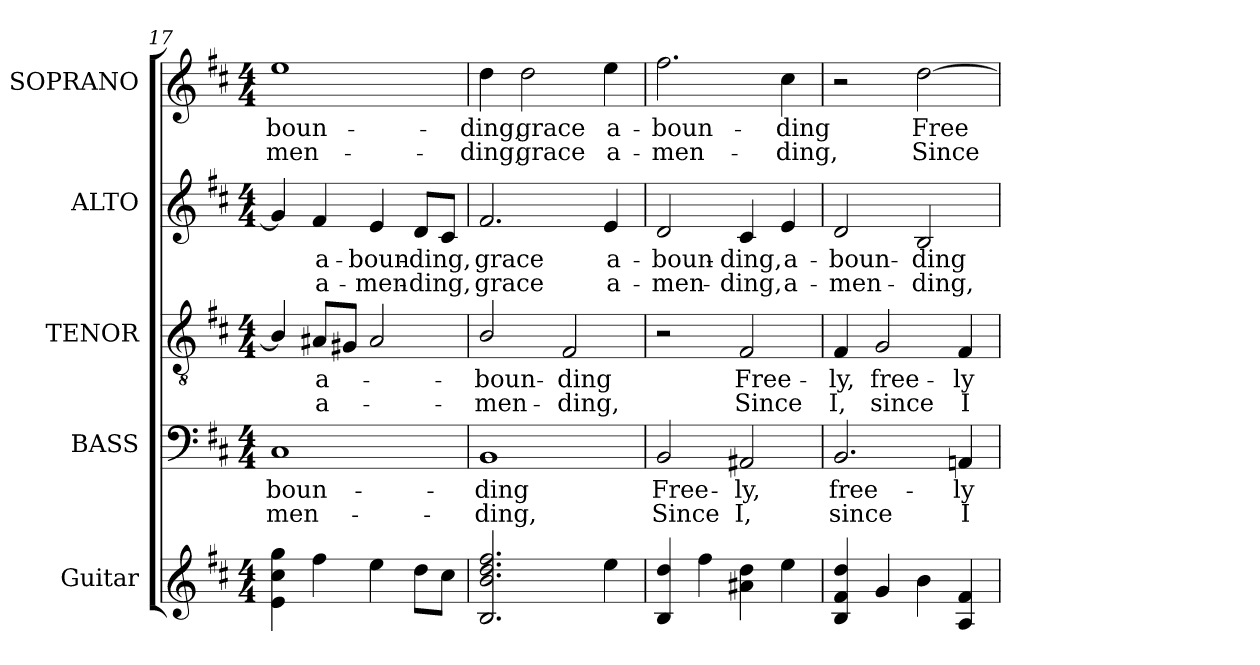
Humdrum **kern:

**kern	**kern	**text	**text	**kern	**text	**text	**kern	**text	**text	**kern	**text	**text
*part5	*part4	*part4	*part4	*part3	*part3	*part3	*part2	*part2	*part2	*part1	*part1	*part1
*staff5	*staff4	*staff4	*staff4	*staff3	*staff3	*staff3	*staff2	*staff2	*staff2	*staff1	*staff1	*staff1
*I"Guitar	*I"BASS	*	*	*I"TENOR	*	*	*I"ALTO	*	*	*I"SOPRANO	*	*
*	*I'B.	*	*	*I'T.	*	*	*I'A.	*	*	*I'S.	*	*
*clefG2	*clefF4	*	*	*clefGv2	*	*	*clefG2	*	*	*clefG2	*	*
*ITrd7c12	*	*	*	*ITrd7c12	*	*	*	*	*	*	*	*
*k[f#c#]	*k[f#c#]	*	*	*k[f#c#]	*	*	*k[f#c#]	*	*	*k[f#c#]	*	*
*D:	*D:	*	*	*D:	*	*	*D:	*	*	*D:	*	*
*M4/4	*M4/4	*	*	*M4/4	*	*	*M4/4	*	*	*M4/4	*	*
=17	=17	=17	=17	=17	=17	=17	=17	=17	=17	=17	=17	=17
!	!	!LO:LY:b:color=#000000	!LO:LY:b:color=#000000	!	!	!	!	!	!	!	!	!
!	!	!	!	!	!	!	!	!	!	!	!LO:LY:b:color=#000000	!LO:LY:b:color=#000000
4Ei\ 4c#i 4gi	1C#i	-boun-	-men-	4BBi/]	.	.	4gi/]	.	.	1eei	-boun-	-men-
!	!	!	!	!	!LO:LY:b:color=#000000	!LO:LY:b:color=#000000	!	!	!	!	!	!
!	!	!	!	!	!	!	!	!LO:LY:b:color=#000000	!LO:LY:b:color=#000000	!	!	!
4f#i\	.	.	.	8AA#Xi/L	a-	a-	4f#i/	a-	a-	.	.	.
.	.	.	.	8GG#Xi/J	.	.	.	.	.	.	.	.
!	!	!	!	!	!	!	!	!LO:LY:b:color=#000000	!LO:LY:b:color=#000000	!	!	!
4ei\	.	.	.	2AA#i/	.	.	4ei/	-boun-	-men-	.	.	.
!	!	!	!	!	!	!	!	!LO:LY:b:color=#000000	!LO:LY:b:color=#000000	!	!	!
8di\L	.	.	.	.	.	.	8di/L	-ding,	-ding,	.	.	.
8c#i\J	.	.	.	.	.	.	8c#i/J	.	.	.	.	.
=18	=18	=18	=18	=18	=18	=18	=18	=18	=18	=18	=18	=18
!	!	!LO:LY:b:color=#000000	!LO:LY:b:color=#000000	!	!	!	!	!	!	!	!	!
!	!	!	!	!	!LO:LY:b:color=#000000	!LO:LY:b:color=#000000	!	!	!	!	!	!
!	!	!	!	!	!	!	!	!LO:LY:b:color=#000000	!LO:LY:b:color=#000000	!	!	!
!	!	!	!	!	!	!	!	!	!	!	!LO:LY:b:color=#000000	!LO:LY:b:color=#000000
2.BBi/ 2.Bi 2.di 2.f#i	1BBi	-ding	-ding,	2BBi/	-boun-	-men-	2.f#i/	grace	grace	4ddi\	-ding,	-ding,
!	!	!	!	!	!	!	!	!	!	!	!LO:LY:b:color=#000000	!LO:LY:b:color=#000000
.	.	.	.	.	.	.	.	.	.	2ddi\	grace	grace
!	!	!	!	!	!LO:LY:b:color=#000000	!LO:LY:b:color=#000000	!	!	!	!	!	!
.	.	.	.	2FF#i/	-ding	-ding,	.	.	.	.	.	.
!	!	!	!	!	!	!	!	!LO:LY:b:color=#000000	!LO:LY:b:color=#000000	!	!	!
!	!	!	!	!	!	!	!	!	!	!	!LO:LY:b:color=#000000	!LO:LY:b:color=#000000
4ei\	.	.	.	.	.	.	4ei/	a-	a-	4eei\	a-	a-
=19	=19	=19	=19	=19	=19	=19	=19	=19	=19	=19	=19	=19
!	!	!LO:LY:b:color=#000000	!LO:LY:b:color=#000000	!	!	!	!	!	!	!	!	!
!	!	!	!	!	!	!	!	!LO:LY:b:color=#000000	!LO:LY:b:color=#000000	!	!	!
!	!	!	!	!	!	!	!	!	!	!	!LO:LY:b:color=#000000	!LO:LY:b:color=#000000
4BBi/ 4di	2BBi/	Free-	Since	2r	.	.	2di/	-boun-	-men-	2.ff#i\	-boun-	-men-
4f#i\	.	.	.	.	.	.	.	.	.	.	.	.
!	!	!LO:LY:b:color=#000000	!LO:LY:b:color=#000000	!	!	!	!	!	!	!	!	!
!	!	!	!	!	!LO:LY:b:color=#000000	!LO:LY:b:color=#000000	!	!	!	!	!	!
!	!	!	!	!	!	!	!	!LO:LY:b:color=#000000	!LO:LY:b:color=#000000	!	!	!
4A#Xi\ 4di	2AA#Xi/	-ly,	I,	2FF#i/	Free-	Since	4c#i/	-ding,	-ding,	.	.	.
!	!	!	!	!	!	!	!	!LO:LY:b:color=#000000	!LO:LY:b:color=#000000	!	!	!
!	!	!	!	!	!	!	!	!	!	!	!LO:LY:b:color=#000000	!LO:LY:b:color=#000000
4ei\	.	.	.	.	.	.	4ei/	a-	a-	4cc#i\	-ding	-ding,
=20	=20	=20	=20	=20	=20	=20	=20	=20	=20	=20	=20	=20
!	!	!LO:LY:b:color=#000000	!LO:LY:b:color=#000000	!	!	!	!	!	!	!	!	!
!	!	!	!	!	!LO:LY:b:color=#000000	!LO:LY:b:color=#000000	!	!	!	!	!	!
!	!	!	!	!	!	!	!	!LO:LY:b:color=#000000	!LO:LY:b:color=#000000	!	!	!
4BBi/ 4F#i 4di	2.BBi/	free-	since	4FF#i/	-ly,	I,	2di/	-boun-	-men-	2r	.	.
!	!	!	!	!	!LO:LY:b:color=#000000	!LO:LY:b:color=#000000	!	!	!	!	!	!
4Gi/	.	.	.	2GGi/	free-	since	.	.	.	.	.	.
!	!	!	!	!	!	!	!	!LO:LY:b:color=#000000	!LO:LY:b:color=#000000	!	!	!
!	!	!	!	!	!	!	!	!	!	!	!LO:LY:b:color=#000000	!LO:LY:b:color=#000000
4Bi\	.	.	.	.	.	.	2Bi/	-ding	-ding,	[2ddi\	Free-	Since
!	!	!LO:LY:b:color=#000000	!LO:LY:b:color=#000000	!	!	!	!	!	!	!	!	!
!	!	!	!	!	!LO:LY:b:color=#000000	!LO:LY:b:color=#000000	!	!	!	!	!	!
4AAi/ 4F#i	4AAni/	-ly	I	4FF#i/	-ly	I	.	.	.	.	.	.
=	=	=	=	=	=	=	=	=	=	=	=	=
*-	*-	*-	*-	*-	*-	*-	*-	*-	*-	*-	*-	*-
